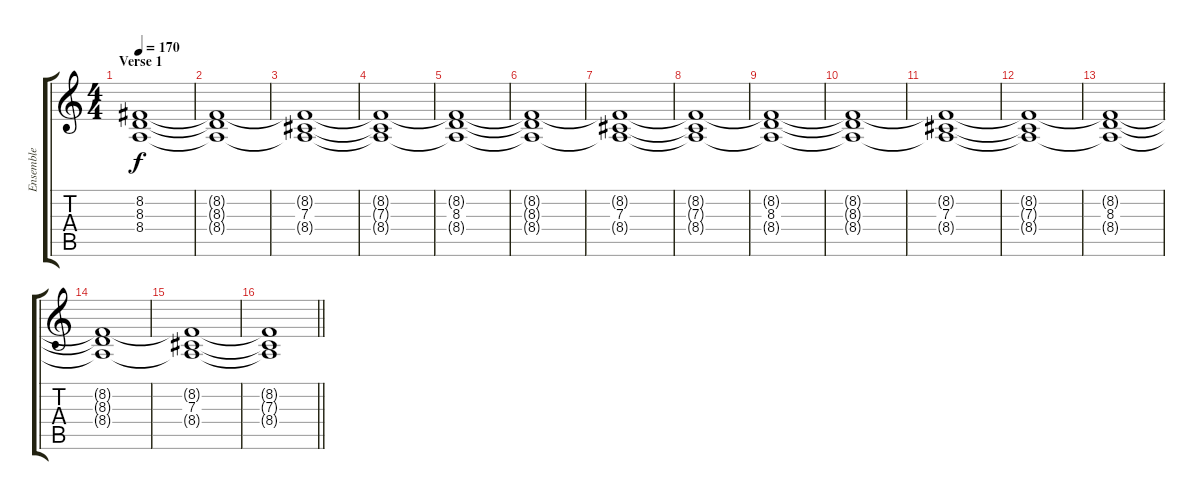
\track ("Ensemble" "Ensemble") {instrument stringensemble1}
\staff {score tabs}
\tuning (Eb4 Bb3 Gb3 Db3 Ab2 Db2) {hide}
\ts (4 4)
\section ("" "Verse 1")
\tempo 170
\clef g2
\ks c
(8.2 8.3 8.4).1{dy f} |
(8.2{t} 8.3{t} 8.4{t}).1 |
(8.2{t} 7.3 8.4{t}).1 |
(8.2{t} 7.3{t} 8.4{t}).1 |
(8.2{t} 8.3 8.4{t}).1 |
(8.2{t} 8.3{t} 8.4{t}).1 |
(8.2{t} 7.3 8.4{t}).1 |
(8.2{t} 7.3{t} 8.4{t}).1 |
(8.2{t} 8.3 8.4{t}).1 |
(8.2{t} 8.3{t} 8.4{t}).1 |
(8.2{t} 7.3 8.4{t}).1 |
(8.2{t} 7.3{t} 8.4{t}).1 |
(8.2{t} 8.3 8.4{t}).1 |
(8.2{t} 8.3{t} 8.4{t}).1 |
(8.2{t} 7.3 8.4{t}).1 |
\barLineRight lightlight
(8.2{t} 7.3{t} 8.4{t}).1
